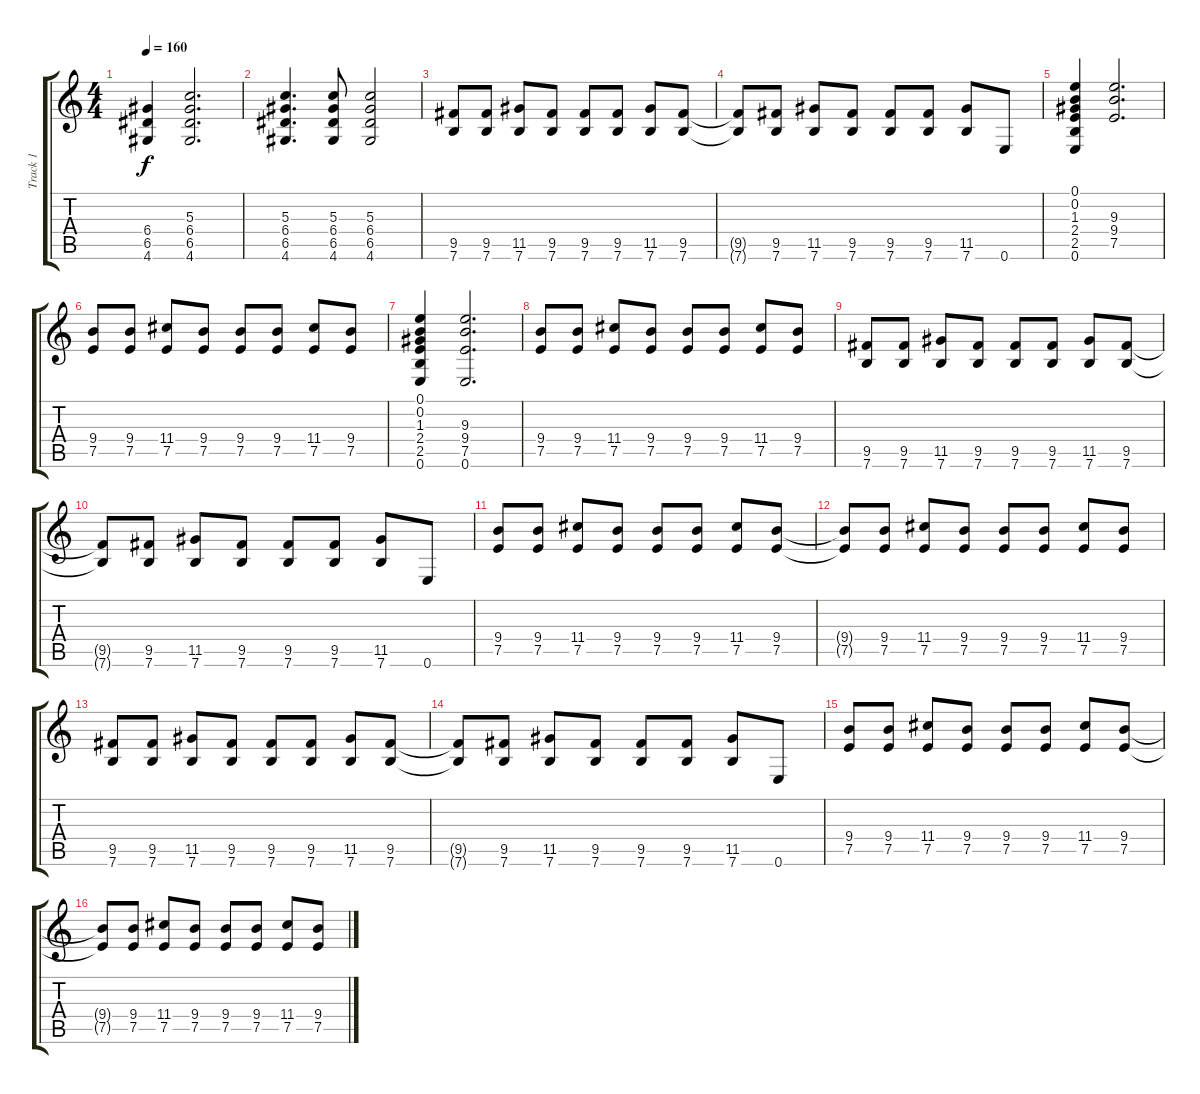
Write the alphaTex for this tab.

\track ("Track 1" "Track 1") {instrument overdrivenguitar}
\staff {score tabs}
\tuning (E4 B3 G3 D3 A2 E2) {hide}
\ts (4 4)
\tempo 160
\clef g2
\ks c
(6.4 6.5 4.6).4{dy f} (5.3 6.4 6.5 4.6).2{d} |
(5.3 6.4 6.5 4.6).4{d} (5.3 6.4 6.5 4.6).8 (5.3 6.4 6.5 4.6).2 |
(9.5 7.6).8 (9.5 7.6).8 (11.5 7.6).8 (9.5 7.6).8 (9.5 7.6).8 (9.5 7.6).8 (11.5 7.6).8 (9.5 7.6).8 |
(9.5{t} 7.6{t}).8 (9.5 7.6).8 (11.5 7.6).8 (9.5 7.6).8 (9.5 7.6).8 (9.5 7.6).8 (11.5 7.6).8 0.6.8 |
(0.1 0.2 1.3 2.4 2.5 0.6).4 (9.3 9.4 7.5).2{d} |
(9.4 7.5).8 (9.4 7.5).8 (11.4 7.5).8 (9.4 7.5).8 (9.4 7.5).8 (9.4 7.5).8 (11.4 7.5).8 (9.4 7.5).8 |
(0.1 0.2 1.3 2.4 2.5 0.6).4 (9.3 9.4 7.5 0.6).2{d} |
(9.4 7.5).8 (9.4 7.5).8 (11.4 7.5).8 (9.4 7.5).8 (9.4 7.5).8 (9.4 7.5).8 (11.4 7.5).8 (9.4 7.5).8 |
(9.5 7.6).8 (9.5 7.6).8 (11.5 7.6).8 (9.5 7.6).8 (9.5 7.6).8 (9.5 7.6).8 (11.5 7.6).8 (9.5 7.6).8 |
(9.5{t} 7.6{t}).8 (9.5 7.6).8 (11.5 7.6).8 (9.5 7.6).8 (9.5 7.6).8 (9.5 7.6).8 (11.5 7.6).8 0.6.8 |
(9.4 7.5).8 (9.4 7.5).8 (11.4 7.5).8 (9.4 7.5).8 (9.4 7.5).8 (9.4 7.5).8 (11.4 7.5).8 (9.4 7.5).8 |
(9.4{t} 7.5{t}).8 (9.4 7.5).8 (11.4 7.5).8 (9.4 7.5).8 (9.4 7.5).8 (9.4 7.5).8 (11.4 7.5).8 (9.4 7.5).8 |
(9.5 7.6).8 (9.5 7.6).8 (11.5 7.6).8 (9.5 7.6).8 (9.5 7.6).8 (9.5 7.6).8 (11.5 7.6).8 (9.5 7.6).8 |
(9.5{t} 7.6{t}).8 (9.5 7.6).8 (11.5 7.6).8 (9.5 7.6).8 (9.5 7.6).8 (9.5 7.6).8 (11.5 7.6).8 0.6.8 |
(9.4 7.5).8 (9.4 7.5).8 (11.4 7.5).8 (9.4 7.5).8 (9.4 7.5).8 (9.4 7.5).8 (11.4 7.5).8 (9.4 7.5).8 |
(9.4{t} 7.5{t}).8 (9.4 7.5).8 (11.4 7.5).8 (9.4 7.5).8 (9.4 7.5).8 (9.4 7.5).8 (11.4 7.5).8 (9.4 7.5).8
